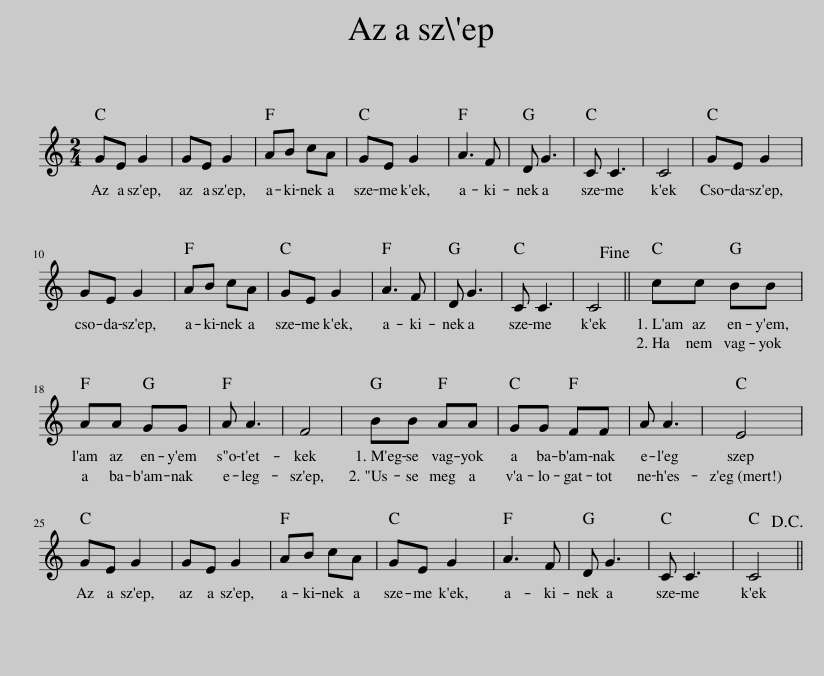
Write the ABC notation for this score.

X:1
L:1/8
M:2/4
I:linebreak $
K:C
V:1 treble
V:1
 GE G2 | GE G2 | AB cA | GE G2 | A3 F | %5
 D G3 | C C3 | C4 | GE G2 |$ GE G2 | %10
 AB cA | GE G2 | A3 F | D G3 | C C3 | %15
 C4!fine! || cc BB |$ AA GG | A A3 | F4 | %20
 BB AA | GG FF | A A3 | E4 |$ GE G2 | %25
 GE G2 | AB cA | GE G2 | A3 F | D G3 | %30
 C C3 | C4!D.C.! || %32
